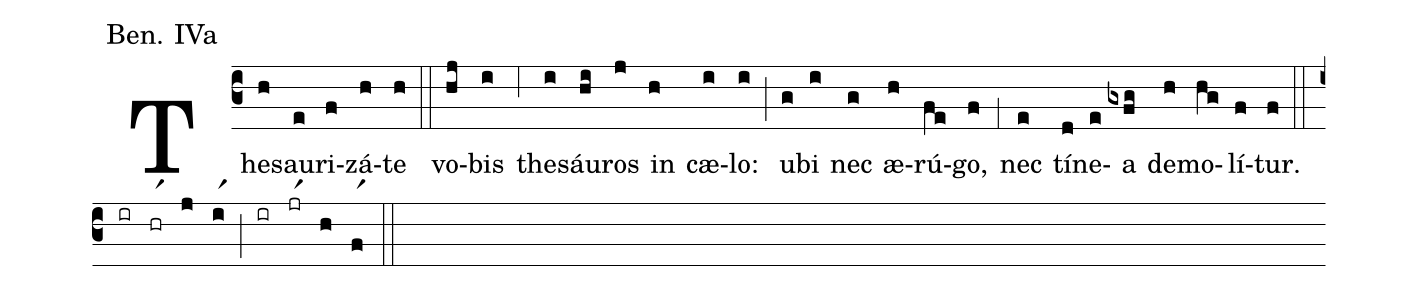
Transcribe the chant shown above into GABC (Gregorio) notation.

annotation: Ben. IVa;
%%
(c3) The(h)sau(e)ri(f)zá(h)te(h) (::) vo(hj)bis(i) (;6) the(i)sáu(hi)ros(j) in(h) cæ(i)lo:(i) (;) u(g)bi(i) nec(g) æ(h)rú(fe)go,(f) (;1) nec(e) tí(d)ne(e)a(gxfg) de(h)mo(hg)lí(f)tur.(f) (::) (ir)(hrr1)(j)(ir1)(;)(ir)(jrr1)(h)(fr1)(::)
